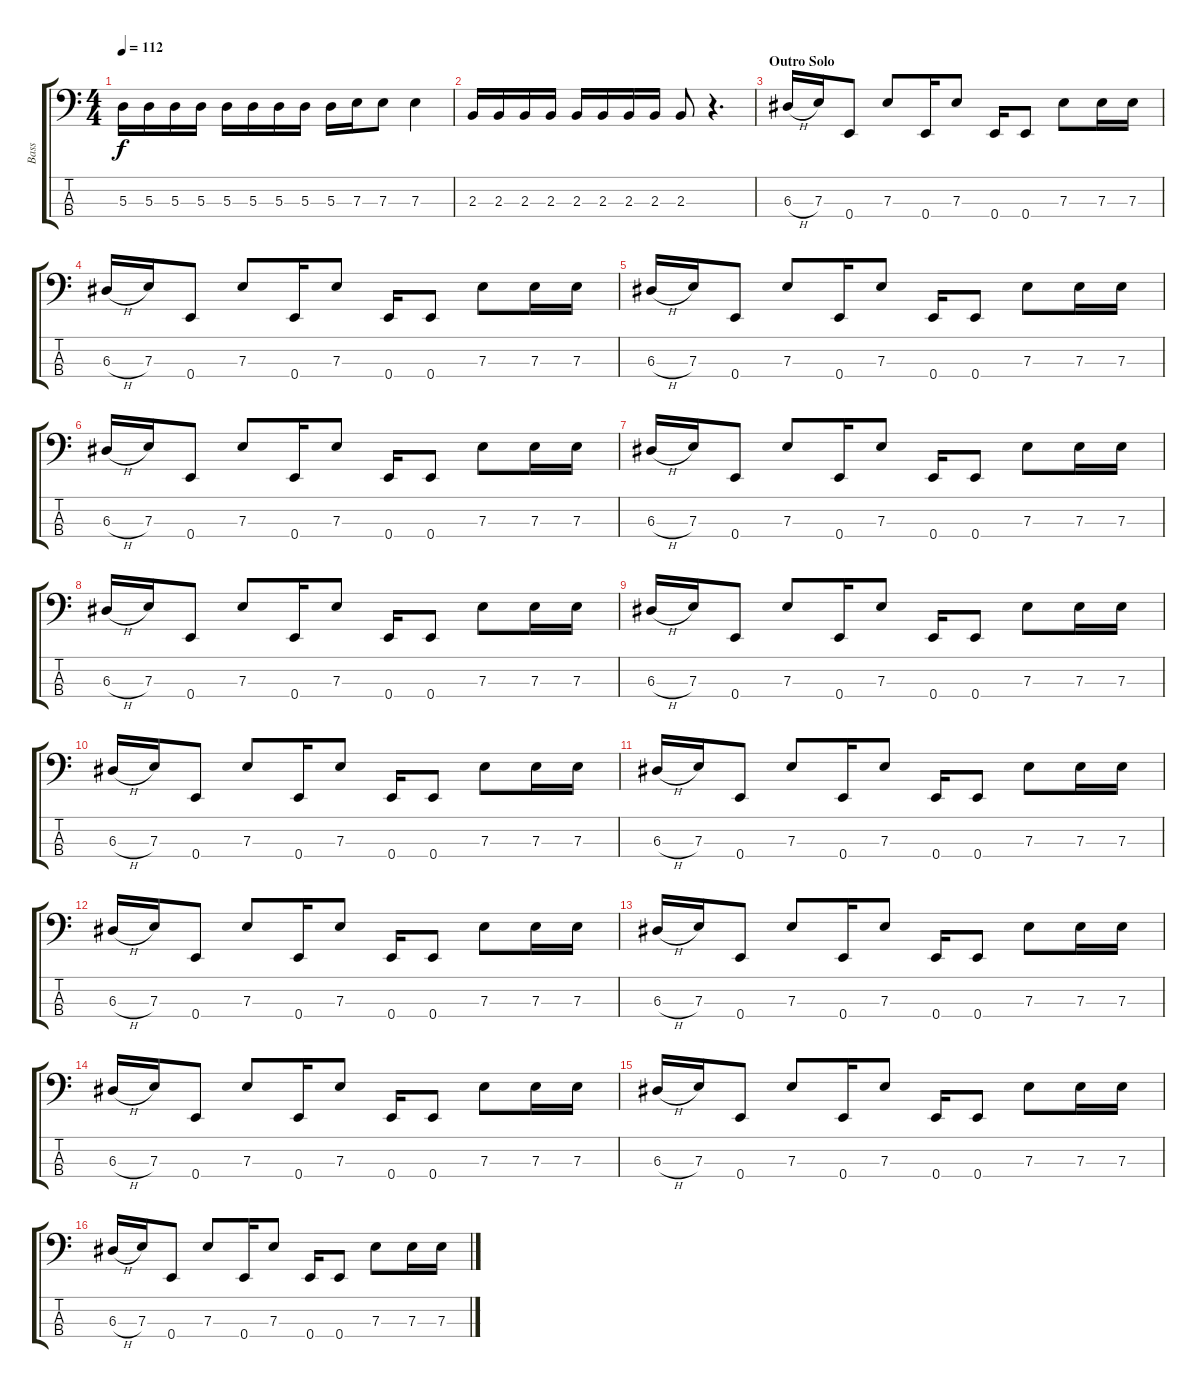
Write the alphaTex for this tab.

\track ("Bass" "Bass") {instrument electricbasspick}
\staff {score tabs}
\tuning (G2 D2 A1 E1) {hide}
\ts (4 4)
\tempo 112
\clef f4
\ks c
5.3.16{dy f} 5.3.16 5.3.16 5.3.16 5.3.16 5.3.16 5.3.16 5.3.16 5.3.16 7.3.16 7.3.8 7.3.4 |
2.3.16 2.3.16 2.3.16 2.3.16 2.3.16 2.3.16 2.3.16 2.3.16 2.3.8 r.4{d} |
\section ("" "Outro Solo")
6.3{h}.16 7.3.16 0.4.8 7.3.8 0.4.16 7.3.8 0.4.16 0.4.8 7.3.8 7.3.16 7.3.16 |
6.3{h}.16 7.3.16 0.4.8 7.3.8 0.4.16 7.3.8 0.4.16 0.4.8 7.3.8 7.3.16 7.3.16 |
6.3{h}.16 7.3.16 0.4.8 7.3.8 0.4.16 7.3.8 0.4.16 0.4.8 7.3.8 7.3.16 7.3.16 |
6.3{h}.16 7.3.16 0.4.8 7.3.8 0.4.16 7.3.8 0.4.16 0.4.8 7.3.8 7.3.16 7.3.16 |
6.3{h}.16 7.3.16 0.4.8 7.3.8 0.4.16 7.3.8 0.4.16 0.4.8 7.3.8 7.3.16 7.3.16 |
6.3{h}.16 7.3.16 0.4.8 7.3.8 0.4.16 7.3.8 0.4.16 0.4.8 7.3.8 7.3.16 7.3.16 |
6.3{h}.16 7.3.16 0.4.8 7.3.8 0.4.16 7.3.8 0.4.16 0.4.8 7.3.8 7.3.16 7.3.16 |
6.3{h}.16 7.3.16 0.4.8 7.3.8 0.4.16 7.3.8 0.4.16 0.4.8 7.3.8 7.3.16 7.3.16 |
6.3{h}.16 7.3.16 0.4.8 7.3.8 0.4.16 7.3.8 0.4.16 0.4.8 7.3.8 7.3.16 7.3.16 |
6.3{h}.16 7.3.16 0.4.8 7.3.8 0.4.16 7.3.8 0.4.16 0.4.8 7.3.8 7.3.16 7.3.16 |
6.3{h}.16 7.3.16 0.4.8 7.3.8 0.4.16 7.3.8 0.4.16 0.4.8 7.3.8 7.3.16 7.3.16 |
6.3{h}.16 7.3.16 0.4.8 7.3.8 0.4.16 7.3.8 0.4.16 0.4.8 7.3.8 7.3.16 7.3.16 |
6.3{h}.16 7.3.16 0.4.8 7.3.8 0.4.16 7.3.8 0.4.16 0.4.8 7.3.8 7.3.16 7.3.16 |
6.3{h}.16 7.3.16 0.4.8 7.3.8 0.4.16 7.3.8 0.4.16 0.4.8 7.3.8 7.3.16 7.3.16
